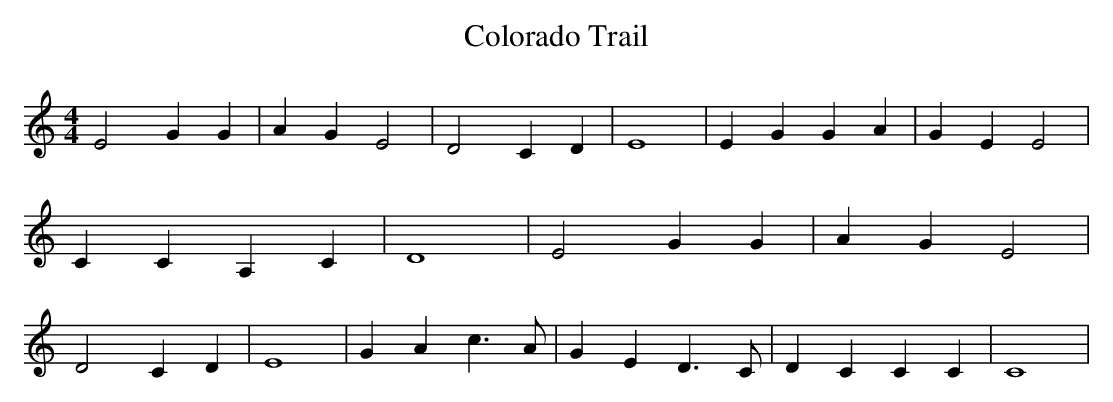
X:1
T:Colorado Trail
M:4/4
L:1/4
K:C
 E2 G G| A G E2| D2 C D| E4| E G G A| G E E2| C C A, C| D4| E2 G G|\
 A G E2| D2 C- D| E4| G A c3/2 A/2| G E D3/2 C/2| D C C C| C4|
